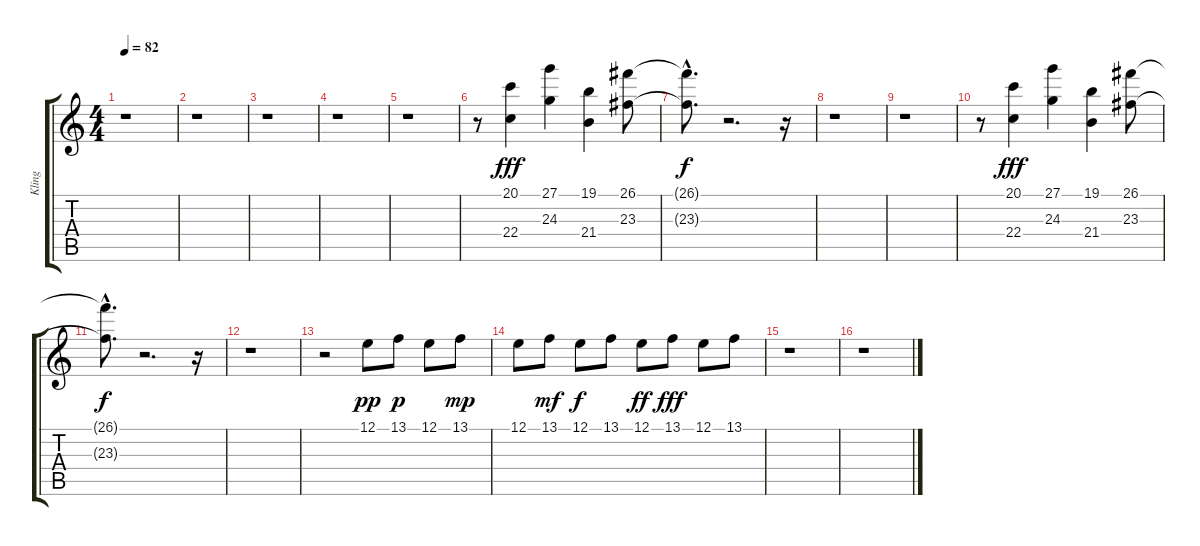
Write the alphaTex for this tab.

\track ("Kling" "Kling") {instrument agogo}
\staff {score tabs}
\tuning (E4 B3 G3 D3 A2 E2) {hide}
\ts (4 4)
\tempo 82
\clef g2
\ks c
r.1{dy f} |
r.1 |
r.1 |
r.1 |
r.1 |
r.8 (20.1 22.4).4{dy fff} (27.1 24.3).4 (19.1 21.4).4 (26.1 23.3).8 |
(26.1{hac t} 23.3{hac t}).8{d dy f} r.2{d} r.16 |
r.1 |
r.1 |
r.8 (20.1 22.4).4{dy fff} (27.1 24.3).4 (19.1 21.4).4 (26.1 23.3).8 |
(26.1{hac t} 23.3{hac t}).8{d dy f} r.2{d} r.16 |
r.1 |
r.2 12.1.8{dy pp} 13.1.8{dy p} 12.1.8 13.1.8{dy mp} |
12.1.8 13.1.8{dy mf} 12.1.8{dy f} 13.1.8 12.1.8{dy ff} 13.1.8{dy fff} 12.1.8 13.1.8 |
r.1 |
r.1
